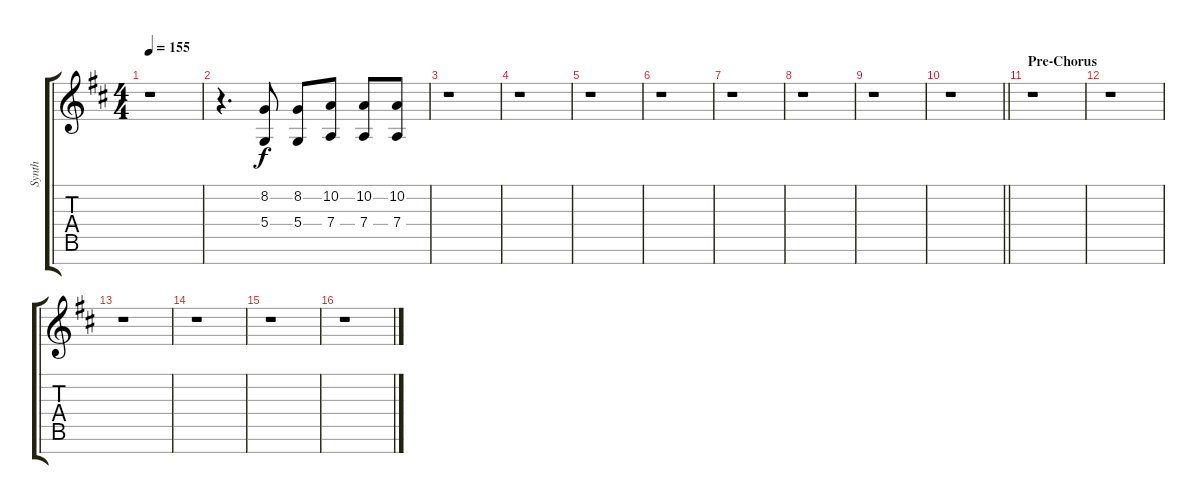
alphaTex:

\track ("Synth" "Synth") {instrument lead1square}
\staff {score tabs}
\tuning (E4 B3 G3 D3 A2 E2 B1) {hide}
\ts (4 4)
\tempo 155
\clef g2
\ks d
r.1{dy f} |
r.4{d volume 14 instrument orchestrahit} (8.2 5.4).8 (8.2 5.4).8 (10.2 7.4).8 (10.2 7.4).8 (10.2 7.4).8 |
r.1{volume 7 instrument stringensemble1} |
r.1 |
r.1 |
r.1 |
r.1 |
r.1 |
r.1 |
\barLineRight lightlight
r.1 |
\section ("" "Pre-Chorus")
r.1 |
r.1 |
r.1 |
r.1 |
r.1 |
r.1
